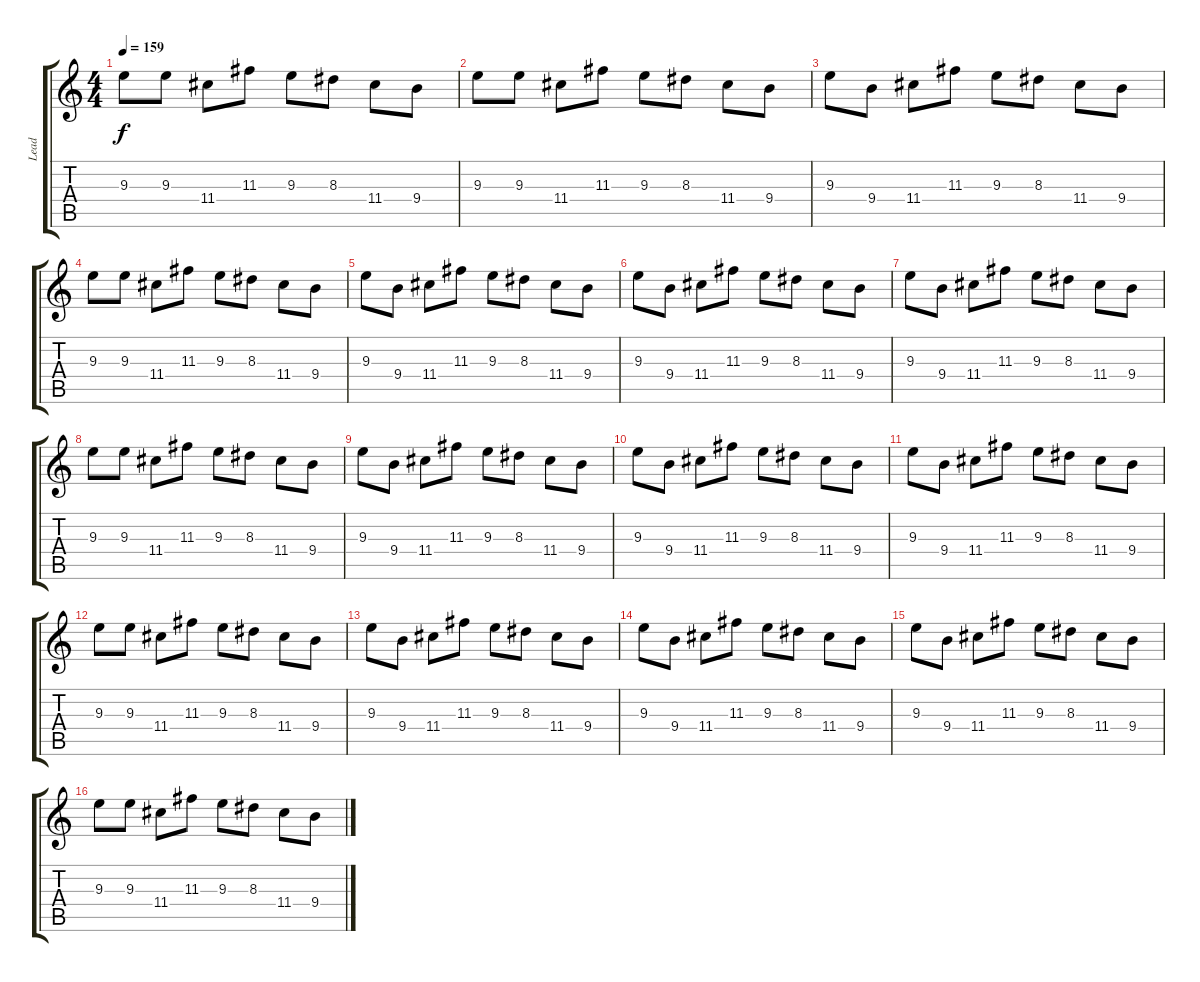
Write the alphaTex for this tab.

\track ("Lead" "Lead") {instrument overdrivenguitar}
\staff {score tabs}
\tuning (E4 B3 G3 D3 A2 E2) {hide}
\ts (4 4)
\tempo 159
\clef g2
\ks c
9.3.8{dy f} 9.3.8 11.4.8 11.3.8 9.3.8 8.3.8 11.4.8 9.4.8 |
9.3.8 9.3.8 11.4.8 11.3.8 9.3.8 8.3.8 11.4.8 9.4.8 |
9.3.8 9.4.8 11.4.8 11.3.8 9.3.8 8.3.8 11.4.8 9.4.8 |
9.3.8 9.3.8 11.4.8 11.3.8 9.3.8 8.3.8 11.4.8 9.4.8 |
9.3.8 9.4.8 11.4.8 11.3.8 9.3.8 8.3.8 11.4.8 9.4.8 |
9.3.8 9.4.8 11.4.8 11.3.8 9.3.8 8.3.8 11.4.8 9.4.8 |
9.3.8 9.4.8 11.4.8 11.3.8 9.3.8 8.3.8 11.4.8 9.4.8 |
9.3.8 9.3.8 11.4.8 11.3.8 9.3.8 8.3.8 11.4.8 9.4.8 |
9.3.8 9.4.8 11.4.8 11.3.8 9.3.8 8.3.8 11.4.8 9.4.8 |
9.3.8 9.4.8 11.4.8 11.3.8 9.3.8 8.3.8 11.4.8 9.4.8 |
9.3.8 9.4.8 11.4.8 11.3.8 9.3.8 8.3.8 11.4.8 9.4.8 |
9.3.8 9.3.8 11.4.8 11.3.8 9.3.8 8.3.8 11.4.8 9.4.8 |
9.3.8 9.4.8 11.4.8 11.3.8 9.3.8 8.3.8 11.4.8 9.4.8 |
9.3.8 9.4.8 11.4.8 11.3.8 9.3.8 8.3.8 11.4.8 9.4.8 |
9.3.8 9.4.8 11.4.8 11.3.8 9.3.8 8.3.8 11.4.8 9.4.8 |
9.3.8 9.3.8 11.4.8 11.3.8 9.3.8 8.3.8 11.4.8 9.4.8
